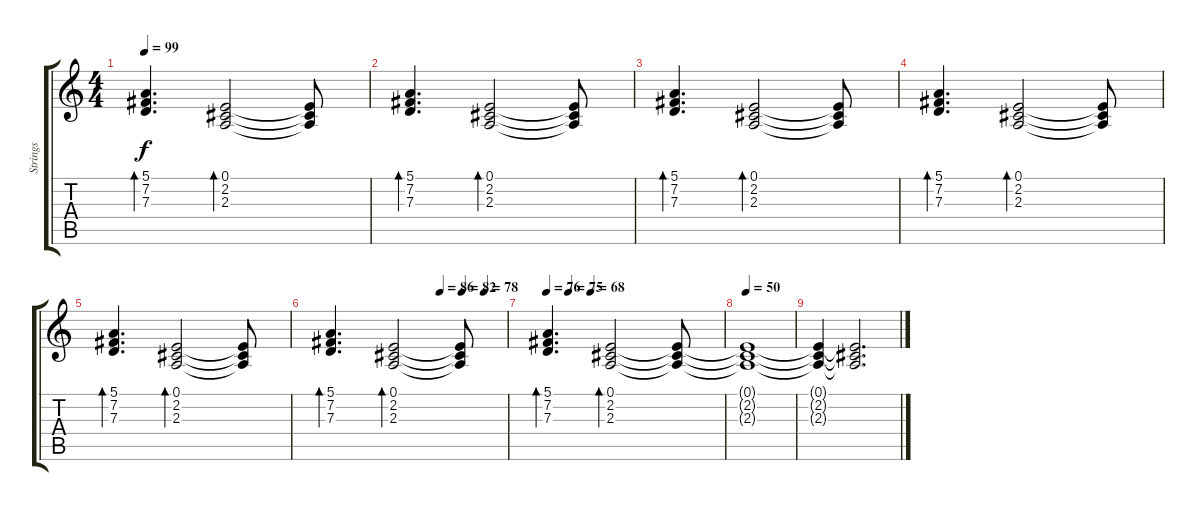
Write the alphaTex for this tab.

\track ("Strings" "Strings") {instrument stringensemble1}
\staff {score tabs}
\tuning (E4 B3 G3 D3 A2 E2) {hide}
\ts (4 4)
\tempo 99
\clef g2
\ks c
(5.1 7.2 7.3).4{d bd 240 dy f} (0.1 2.2 2.3).2{bd 240} (0.1{t} 2.2{t} 2.3{t}).8 |
(5.1 7.2 7.3).4{d bd 240} (0.1 2.2 2.3).2{bd 240} (0.1{t} 2.2{t} 2.3{t}).8 |
(5.1 7.2 7.3).4{d bd 240} (0.1 2.2 2.3).2{bd 240} (0.1{t} 2.2{t} 2.3{t}).8 |
(5.1 7.2 7.3).4{d bd 240} (0.1 2.2 2.3).2{bd 240} (0.1{t} 2.2{t} 2.3{t}).8 |
(5.1 7.2 7.3).4{d bd 240} (0.1 2.2 2.3).2{bd 240} (0.1{t} 2.2{t} 2.3{t}).8 |
\tempo (86 0.625)
\tempo (82 0.75)
\tempo (78 0.875)
(5.1 7.2 7.3).4{d bd 240} (0.1 2.2 2.3).2{bd 240} (0.1{t} 2.2{t} 2.3{t}).8 |
\tempo 76
\tempo (75 0.125)
\tempo (68 0.25)
(5.1 7.2 7.3).4{d bd 240} (0.1 2.2 2.3).2{bd 240} (0.1{t} 2.2{t} 2.3{t}).8 |
\tempo 50
(0.1{t} 2.2{t} 2.3{t}).1 |
(0.1{t} 2.2{t} 2.3{t}).4 (0.1{t} 2.2{t} 2.3{t}).2{d}
